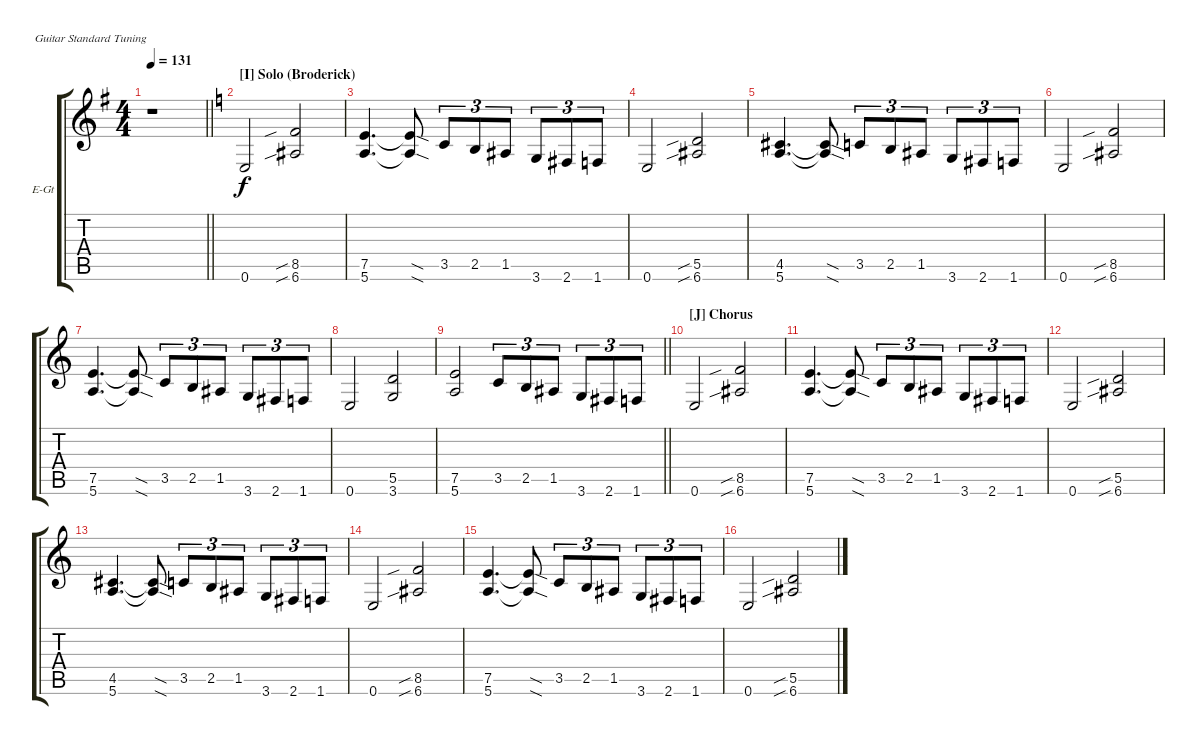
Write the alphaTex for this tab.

\bracketExtendMode groupsimilarinstruments
\firstSystemTrackNameOrientation horizontal
\otherSystemsTrackNameOrientation horizontal
\track ("Distortion Guitar 2" "E-Gt") {instrument distortionguitar}
\staff {score tabs}
\tuning (E4 B3 G3 D3 A2 E2)
\ts (4 4)
\tempo 131
\clef g2
\scale
0.273128
\barLineRight lightlight
\ks eminor
r.1{dy f} |
\section ("I" "Solo (Broderick)")
\scale
0.453744
\ks aminor
0.6.2 (8.5{sib} 6.6{sib}).2 |
\scale
0.273128 (7.5 5.6).4{d} (7.5{sod t} 5.6{sod t}).8 3.5.8{tu (3 2)} 2.5.8{tu (3 2)} 1.5.8{tu (3 2)} 3.6.8{tu (3 2)} 2.6.8{tu (3 2)} 1.6.8{tu (3 2)} |
\scale
0.333333 0.6.2 (5.5{sib} 6.6{sib}).2 |
\scale
0.333333 (4.5 5.6).4{d} (4.5{sod t} 5.6{sod t}).8 3.5.8{tu (3 2)} 2.5.8{tu (3 2)} 1.5.8{tu (3 2)} 3.6.8{tu (3 2)} 2.6.8{tu (3 2)} 1.6.8{tu (3 2)} |
\scale
0.333333 0.6.2 (8.5{sib} 6.6{sib}).2 |
\scale
0.333333 (7.5 5.6).4{d} (7.5{sod t} 5.6{sod t}).8 3.5.8{tu (3 2)} 2.5.8{tu (3 2)} 1.5.8{tu (3 2)} 3.6.8{tu (3 2)} 2.6.8{tu (3 2)} 1.6.8{tu (3 2)} |
\scale
0.333333 0.6.2 (5.5 3.6).2 |
\scale
0.333333
\barLineRight lightlight
(7.5 5.6).2 3.5.8{tu (3 2)} 2.5.8{tu (3 2)} 1.5.8{tu (3 2)} 3.6.8{tu (3 2)} 2.6.8{tu (3 2)} 1.6.8{tu (3 2)} |
\section ("J" "Chorus")
\scale
0.333333 0.6.2 (8.5{sib} 6.6{sib}).2 |
\scale
0.333333 (7.5 5.6).4{d} (7.5{sod t} 5.6{sod t}).8 3.5.8{tu (3 2)} 2.5.8{tu (3 2)} 1.5.8{tu (3 2)} 3.6.8{tu (3 2)} 2.6.8{tu (3 2)} 1.6.8{tu (3 2)} |
\scale
0.333333 0.6.2 (5.5{sib} 6.6{sib}).2 |
\scale
0.333333 (4.5 5.6).4{d} (4.5{sod t} 5.6{sod t}).8 3.5.8{tu (3 2)} 2.5.8{tu (3 2)} 1.5.8{tu (3 2)} 3.6.8{tu (3 2)} 2.6.8{tu (3 2)} 1.6.8{tu (3 2)} |
\scale
0.333333 0.6.2 (8.5{sib} 6.6{sib}).2 |
\scale
0.333333 (7.5 5.6).4{d} (7.5{sod t} 5.6{sod t}).8 3.5.8{tu (3 2)} 2.5.8{tu (3 2)} 1.5.8{tu (3 2)} 3.6.8{tu (3 2)} 2.6.8{tu (3 2)} 1.6.8{tu (3 2)} |
\scale
0.259414 0.6.2 (5.5{sib} 6.6{sib}).2
